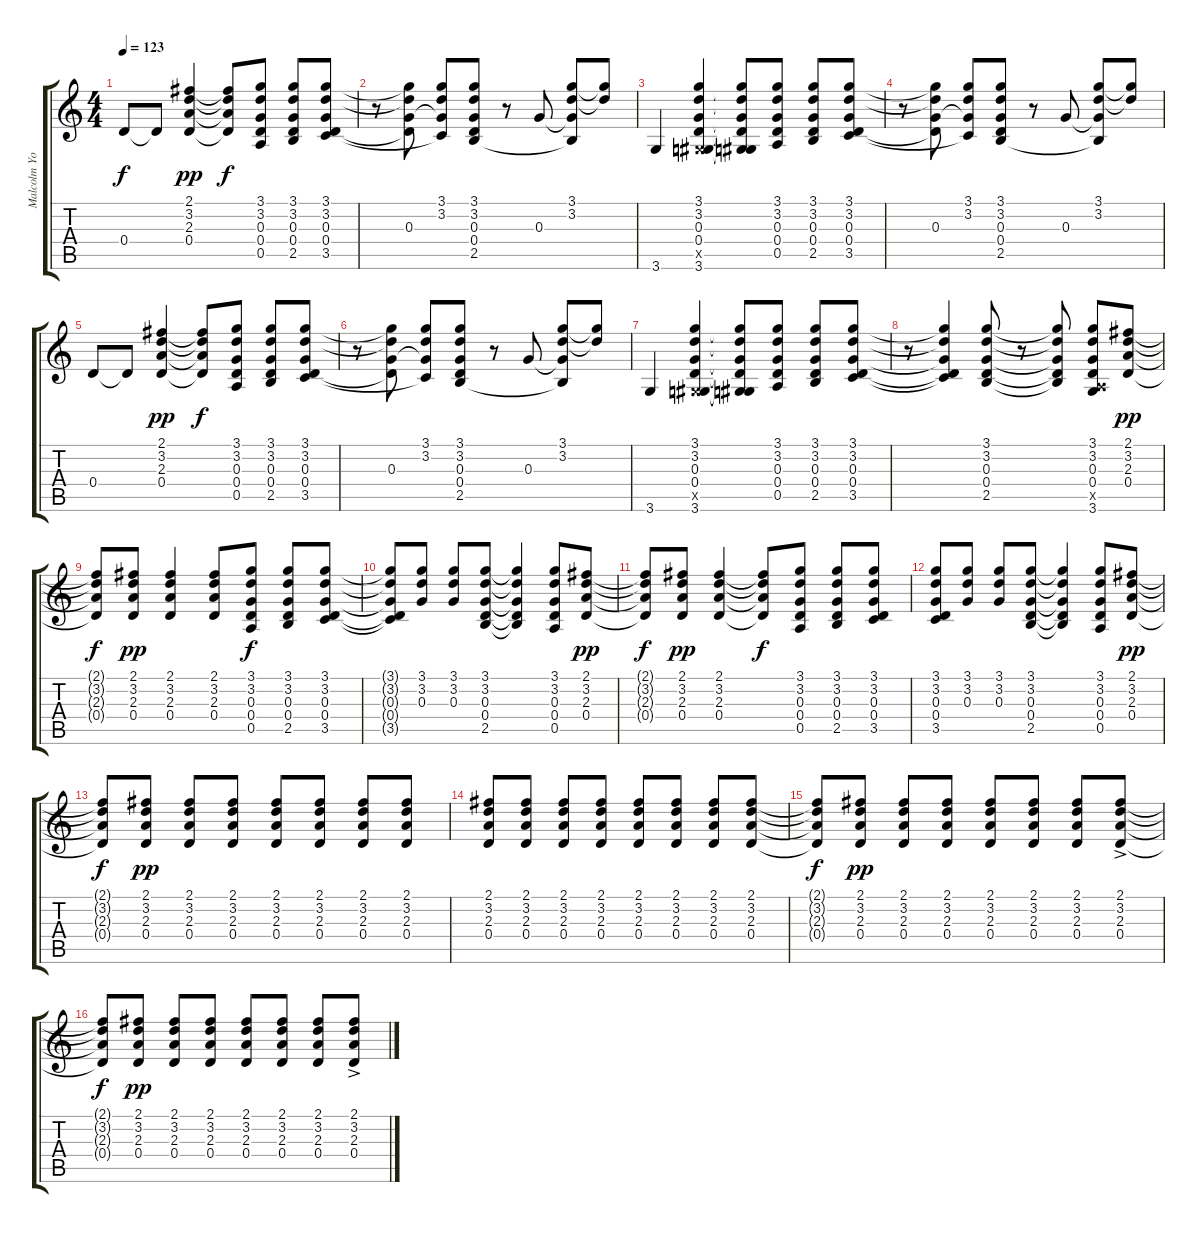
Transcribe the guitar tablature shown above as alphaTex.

\track ("Malcolm Young (Rythm Guitar)" "Malcolm Yo") {instrument overdrivenguitar}
\staff {score tabs}
\tuning (E4 B3 G3 D3 A2 E2) {hide}
\ts (4 4)
\tempo 123
\clef g2
\ks c
0.4.8{dy f} 0.4{t}.8 (2.1 3.2 2.3 0.4).4{dy pp} (2.1{t} 3.2{t} 2.3{t} 0.4{t}).8{dy f} (3.1 3.2 0.3 0.4 0.5).8 (3.1 3.2 0.3 0.4 2.5).8 (3.1 3.2 0.3 0.4 3.5).8 |
r.8 (3.1{t} 3.2{t} 0.3 0.4{t}).8 (3.1 3.2 0.3{t} 3.5{t}).8 (3.1 3.2 0.3 0.4 2.5).8 r.8 0.3.8 (3.1 3.2 0.3{t} 2.5{t}).8 (3.1{t} 3.2{t}).8 |
3.6.4 (3.1 3.2 0.3 0.4 -1.5{x} 3.6).4 (3.1{t} 3.2{t} 0.3{t} 0.4{t} -1.5{t} 3.6{t}).8 (3.1 3.2 0.3 0.4 0.5).8 (3.1 3.2 0.3 0.4 2.5).8 (3.1 3.2 0.3 0.4 3.5).8 |
r.8 (3.1{t} 3.2{t} 0.3 0.4{t}).8 (3.1 3.2 0.3{t} 3.5{t}).8 (3.1 3.2 0.3 0.4 2.5).8 r.8 0.3.8 (3.1 3.2 0.3{t} 2.5{t}).8 (3.1{t} 3.2{t}).8 |
0.4.8 0.4{t}.8 (2.1 3.2 2.3 0.4).4{dy pp} (2.1{t} 3.2{t} 2.3{t} 0.4{t}).8{dy f} (3.1 3.2 0.3 0.4 0.5).8 (3.1 3.2 0.3 0.4 2.5).8 (3.1 3.2 0.3 0.4 3.5).8 |
r.8 (3.1{t} 3.2{t} 0.3 0.4{t}).8 (3.1 3.2 0.3{t} 3.5{t}).8 (3.1 3.2 0.3 0.4 2.5).8 r.8 0.3.8 (3.1 3.2 0.3{t} 2.5{t}).8 (3.1{t} 3.2{t}).8 |
3.6.4 (3.1 3.2 0.3 0.4 -1.5{x} 3.6).4 (3.1{t} 3.2{t} 0.3{t} 0.4{t} -1.5{t} 3.6{t}).8 (3.1 3.2 0.3 0.4 0.5).8 (3.1 3.2 0.3 0.4 2.5).8 (3.1 3.2 0.3 0.4 3.5).8 |
r.8 (3.1{t} 3.2{t} 0.3{t} 0.4{t} 3.5{t}).4 (3.1 3.2 0.3 0.4 2.5).8 r.8 (3.1{t} 3.2{t} 0.3{t} 0.4{t} 2.5{t}).8 (3.1 3.2 0.3 0.4 0.5{x} 3.6).8 (2.1 3.2 2.3 0.4).8{dy pp} |
(2.1{t} 3.2{t} 2.3{t} 0.4{t}).8{dy f} (2.1 3.2 2.3 0.4).8{dy pp} (2.1 3.2 2.3 0.4).4 (2.1 3.2 2.3 0.4).8 (3.1 3.2 0.3 0.4 0.5).8{dy f} (3.1 3.2 0.3 0.4 2.5).8 (3.1 3.2 0.3 0.4 3.5).8 |
(3.1{t} 3.2{t} 0.3{t} 0.4{t} 3.5{t}).8 (3.1 3.2 0.3).8 (3.1 3.2 0.3).8 (3.1 3.2 0.3 0.4 2.5).8 (3.1{t} 3.2{t} 0.3{t} 0.4{t} 2.5{t}).4 (3.1 3.2 0.3 0.4 0.5).8 (2.1 3.2 2.3 0.4).8{dy pp} |
(2.1{t} 3.2{t} 2.3{t} 0.4{t}).8{dy f} (2.1 3.2 2.3 0.4).8{dy pp} (2.1 3.2 2.3 0.4).4 (2.1{t} 3.2{t} 2.3{t} 0.4{t}).8{dy f} (3.1 3.2 0.3 0.4 0.5).8 (3.1 3.2 0.3 0.4 2.5).8 (3.1 3.2 0.3 0.4 3.5).8 |
(3.1 3.2 0.3 0.4 3.5).8 (3.1 3.2 0.3).8 (3.1 3.2 0.3).8 (3.1 3.2 0.3 0.4 2.5).8 (3.1{t} 3.2{t} 0.3{t} 0.4{t} 2.5{t}).4 (3.1 3.2 0.3 0.4 0.5).8 (2.1 3.2 2.3 0.4).8{dy pp} |
(2.1{t} 3.2{t} 2.3{t} 0.4{t}).8{dy f} (2.1 3.2 2.3 0.4).8{dy pp} (2.1 3.2 2.3 0.4).8 (2.1 3.2 2.3 0.4).8 (2.1 3.2 2.3 0.4).8 (2.1 3.2 2.3 0.4).8 (2.1 3.2 2.3 0.4).8 (2.1 3.2 2.3 0.4).8 |
(2.1 3.2 2.3 0.4).8 (2.1 3.2 2.3 0.4).8 (2.1 3.2 2.3 0.4).8 (2.1 3.2 2.3 0.4).8 (2.1 3.2 2.3 0.4).8 (2.1 3.2 2.3 0.4).8 (2.1 3.2 2.3 0.4).8 (2.1 3.2 2.3 0.4).8 |
(2.1{t} 3.2{t} 2.3{t} 0.4{t}).8{dy f} (2.1 3.2 2.3 0.4).8{dy pp} (2.1 3.2 2.3 0.4).8 (2.1 3.2 2.3 0.4).8 (2.1 3.2 2.3 0.4).8 (2.1 3.2 2.3 0.4).8 (2.1 3.2 2.3 0.4).8 (2.1{ac} 3.2 2.3 0.4).8 |
(2.1{t} 3.2{t} 2.3{t} 0.4{t}).8{dy f} (2.1 3.2 2.3 0.4).8{dy pp} (2.1 3.2 2.3 0.4).8 (2.1 3.2 2.3 0.4).8 (2.1 3.2 2.3 0.4).8 (2.1 3.2 2.3 0.4).8 (2.1 3.2 2.3 0.4).8 (2.1{ac} 3.2 2.3 0.4).8
